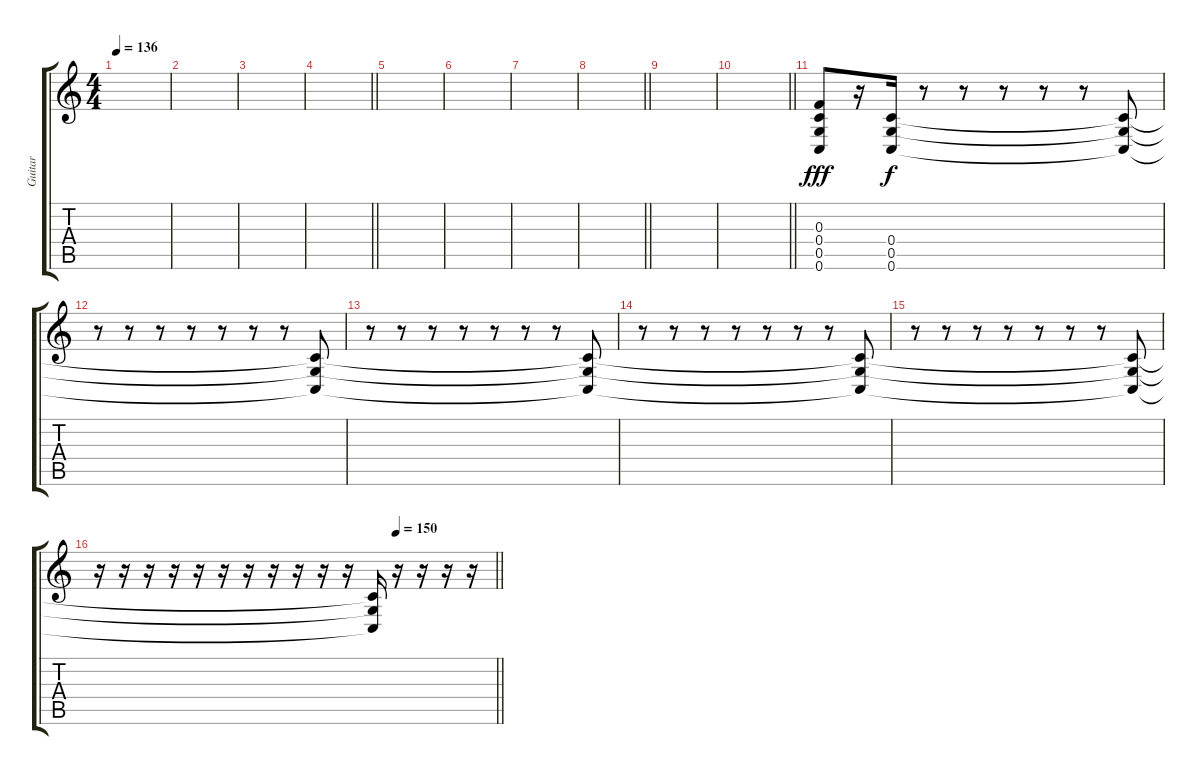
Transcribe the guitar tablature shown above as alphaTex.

\track ("Guitar" "Guitar") {instrument distortionguitar}
\staff {score tabs}
\tuning (D4 A3 F3 C3 G2 C2) {hide}
\ts (4 4)
\section ("" "")
\tempo 136
\clef g2
\ks c
|
|
|
\barLineRight lightlight
|
|
|
|
\barLineRight lightlight
|
\section ("" "")
|
\barLineRight lightlight
|
(0.3 0.4 0.5 0.6).8{dy fff} r.16 (0.4 0.5 0.6).16{dy f volume 5 instrument applause} r.8 r.8 r.8 r.8 r.8 (0.4{t} 0.5{t} 0.6{t}).8 |
r.8 r.8 r.8 r.8 r.8 r.8 r.8 (0.4{t} 0.5{t} 0.6{t}).8 |
r.8 r.8 r.8 r.8 r.8 r.8 r.8 (0.4{t} 0.5{t} 0.6{t}).8 |
r.8 r.8 r.8 r.8 r.8 r.8 r.8 (0.4{t} 0.5{t} 0.6{t}).8 |
r.8 r.8 r.8 r.8 r.8 r.8 r.8{volume 13} (0.4{t} 0.5{t} 0.6{t}).8 |
\tempo (150 0.75)
\barLineRight lightlight
r.16 r.16 r.16 r.16 r.16 r.16 r.16 r.16 r.16 r.16 r.16 (0.4{t} 0.5{t} 0.6{t}).16 r.16 r.16 r.16 r.16
